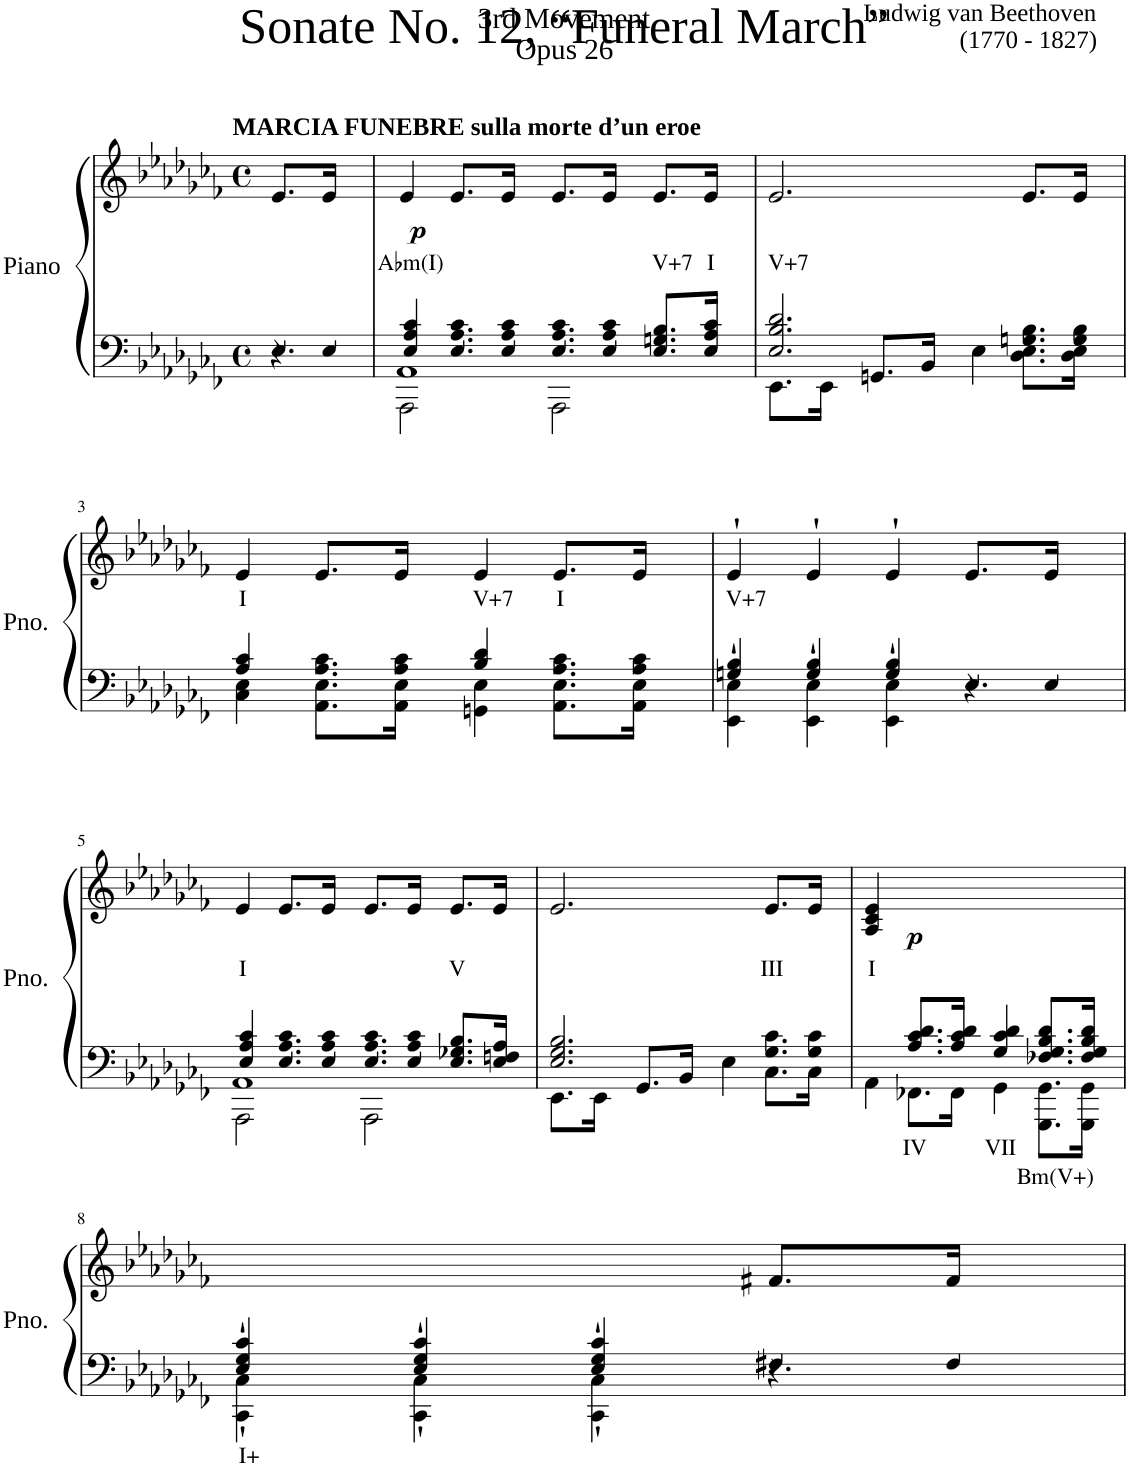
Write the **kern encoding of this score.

**kern	**text	**kern	**text	**dynam
*part1	*part1	*part1	*part1	*part1
*staff2	*staff2	*staff1	*staff1	*staff1/2
*I"Piano	*	*	*	*
*I'Pno.	*	*	*	*
*clefF4	*	*clefG2	*	*
*k[b-e-a-d-g-c-f-]	*	*k[b-e-a-d-g-c-f-]	*	*
*M4/4	*	*M4/4	*	*
*met(c)	*	*met(c)	*	*
=	=	=	=	=
*^	*	*	*	*
!	!	!	!LO:TX:a:B:t=MARCIA FUNEBRE sulla morte d’un eroe	!	!
!	!	!	!	!	!LO:DY:b
8.E-/L	4r	.	8.e-/L	.	p
16E-/Jk	.	.	16e-/Jk	.	.
=1	=1	=1	=1	=1	=1
*	*^	*	*	*	*
!	!	!	!	!	!LO:LY:b	!
4E-/ 4A-/ 4c-/	1AA-	2AAA-\	.	4e-/	A♭m(I)	.
8.E-/ 8.A-/ 8.c-/L	.	.	.	8.e-/L	.	.
16E-/ 16A-/ 16c-/Jk	.	.	.	16e-/Jk	.	.
8.E-/ 8.A-/ 8.c-/L	.	2AAA-\	.	8.e-/L	.	.
16E-/ 16A-/ 16c-/Jk	.	.	.	16e-/Jk	.	.
!	!	!	!	!	!LO:LY:b	!
8.E-/ 8.Gn/ 8.B-/L	.	.	.	8.e-/L	V+7	.
!	!	!	!	!	!LO:LY:b	!
16E-/ 16A-/ 16c-/Jk	.	.	.	16e-/Jk	I	.
*	*v	*v	*	*	*	*
=2	=2	=2	=2	=2	=2
!	!	!	!	!LO:LY:b	!
2.E-/ 2.B-/ 2.d-/	8.EE-\L	.	2.e-/	V+7	.
.	16EE-\Jk	.	.	.	.
.	8.GGn/L	.	.	.	.
.	16BB-/Jk	.	.	.	.
.	4E-\	.	.	.	.
8.Gn\ 8.B-\L	8.D-\ 8.E-\L	.	8.e-/L	.	.
16G\ 16B-\Jk	16D-\ 16E-\Jk	.	16e-/Jk	.	.
!!LO:LB:g=z
=3	=3	=3	=3	=3	=3
!	!	!	!	!LO:LY:b	!
4A-/ 4c-/	4C-\ 4E-\	.	4e-/	I	.
8.A-\ 8.c-\L	8.AA-\ 8.E-\L	.	8.e-/L	.	.
16A-\ 16c-\Jk	16AA-\ 16E-\Jk	.	16e-/Jk	.	.
!	!	!	!	!LO:LY:b	!
4B-/ 4d-/	4GGn\ 4E-\	.	4e-/	V+7	.
!	!	!	!	!LO:LY:b	!
8.A-\ 8.c-\L	8.AA-\ 8.E-\L	.	8.e-/L	I	.
16A-\ 16c-\Jk	16AA-\ 16E-\Jk	.	16e-/Jk	.	.
=4	=4	=4	=4	=4	=4
!	!	!	!	!LO:LY:b	!
4Gn/' 4B-/'	4EE-\'` 4E-\'`	.	4e-'`/	V+7	.
4G/' 4B-/'	4EE-\'` 4E-\'`	.	4e-'`/	.	.
4G/' 4B-/'	4EE-\'` 4E-\'`	.	4e-'`/	.	.
8.E-/L	4r	.	8.e-/L	.	.
16E-/Jk	.	.	16e-/Jk	.	.
!!LO:LB:g=z
=5	=5	=5	=5	=5	=5
*	*^	*	*	*	*
!	!	!	!	!	!LO:LY:b	!
4E-/ 4A-/ 4c-/	1AA-	2AAA-\	.	4e-/	I	.
8.E-/ 8.A-/ 8.c-/L	.	.	.	8.e-/L	.	.
16E-/ 16A-/ 16c-/Jk	.	.	.	16e-/Jk	.	.
8.E-/ 8.A-/ 8.c-/L	.	2AAA-\	.	8.e-/L	.	.
16E-/ 16A-/ 16c-/Jk	.	.	.	16e-/Jk	.	.
!	!	!	!	!	!LO:LY:b	!
8.E-/ 8.G-X/ 8.B-/L	.	.	.	8.e-/L	V	.
16E-/ 16Fn/ 16A-/Jk	.	.	.	16e-/Jk	.	.
*	*v	*v	*	*	*	*
=6	=6	=6	=6	=6	=6
2.E-/ 2.G-/ 2.B-/	8.EE-\L	.	2.e-/	.	.
.	16EE-\Jk	.	.	.	.
.	8.GG-/L	.	.	.	.
.	16BB-/Jk	.	.	.	.
.	4E-\	.	.	.	.
!	!	!	!	!LO:LY:b	!LO:DY:b
8.G-\ 8.c-\L	8.C-\L	.	8.e-/L	III	p
16G-\ 16c-\Jk	16C-\Jk	.	16e-/Jk	.	.
=7	=7	=7	=7	=7	=7
!	!	!	!	!LO:LY:b	!
4ryy	4AA-\	.	4A-/ 4c-/ 4e-/	I	.
!	!	!LO:LY:b	!	!	!
8.A-/ 8.c-/ 8.d-/L	8.FF-X\L	IV	2.ryy	.	.
16A-/ 16c-/ 16d-/Jk	16FF-\Jk	.	.	.	.
!	!	!LO:LY:b	!	!	!
4G-/ 4c-/ 4d-/	4GG-\	VII	.	.	.
!	!	!LO:LY:b	!	!	!
8.F-X/ 8.G-/ 8.B-/ 8.d-/L	8.GGG-\ 8.GG-\L	Bm(V+)	.	.	.
16F-/ 16G-/ 16B-/ 16d-/Jk	16GGG-\ 16GG-\Jk	.	.	.	.
!!LO:LB:g=z
=8	=8	=8	=8	=8	=8
*	*^	*	*	*	*
!	!	!	!LO:LY:b	!	!	!
4E-/'` 4G-/'` 4c-/'`	2.ryy	4CC-\'` 4C-\'`	I+	2.ryy	.	.
4E-/'` 4G-/'` 4c-/'`	.	4CC-\'` 4C-\'`	.	.	.	.
4E-/'` 4G-/'` 4c-/'`	.	4CC-\'` 4C-\'`	.	.	.	.
4ryy	8.F#X/L	4r	.	8.f#X/L	.	.
.	16F#/Jk	.	.	16f#/Jk	.	.
*v	*v	*v	*	*	*	*
=	=	=	=	=
*-	*-	*-	*-	*-
